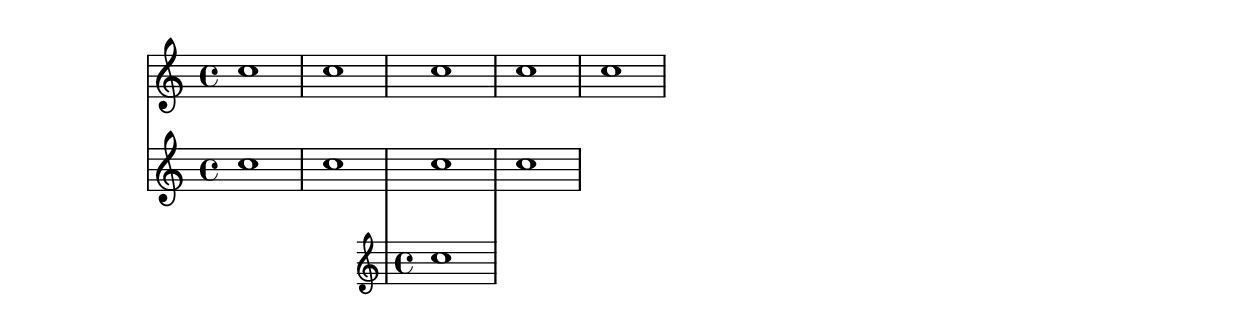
%{
(Message vers:9)
To: Adrian Mariano <adrian@cam.cornell.edu>
cc: gnu-music-discuss@gnu.org
Subject: Re: Switching from one staff to two staffs 
Reply-To: janneke@gnu.org
In-reply-to: Your message of "Tue, 19 Jan 1999 12:27:10 EST."
             <199901191727.MAA29757@avalanche.cam.cornell.edu> 
Date: Wed, 20 Jan 1999 09:39:22 +0100
From: Jan Nieuwenhuizen <jan@beavis-nt>

On Tuesday, 19 January 1999, Adrian Mariano writes:

> I want to typeset something which starts out with just one staff and then
> harmony comes in and there are two staffs.  I can't figure out how to do
> this.  I get an extra blank staff during the second section (using
> Lily 1.1.15):

There used to be an example called 'multi.ly'...
Try this (we'll include it in pl23/24):

extra-staff.ly:
%}

\score {
	<
		\context Staff=i \notes\relative c''{ c1 c c c c }
		\context StaffGroup=ii \notes\relative c''{ 
			\context Staff=ii
			c1 c
			< \context Staff=ii { c1 } \context Staff=iii { c1 } >
			c
		}
	>
  	\paper {
		linewidth = -1.;
		\translator{
			\ScoreContext

		}
	}
}


\version "1.3.59"; 
